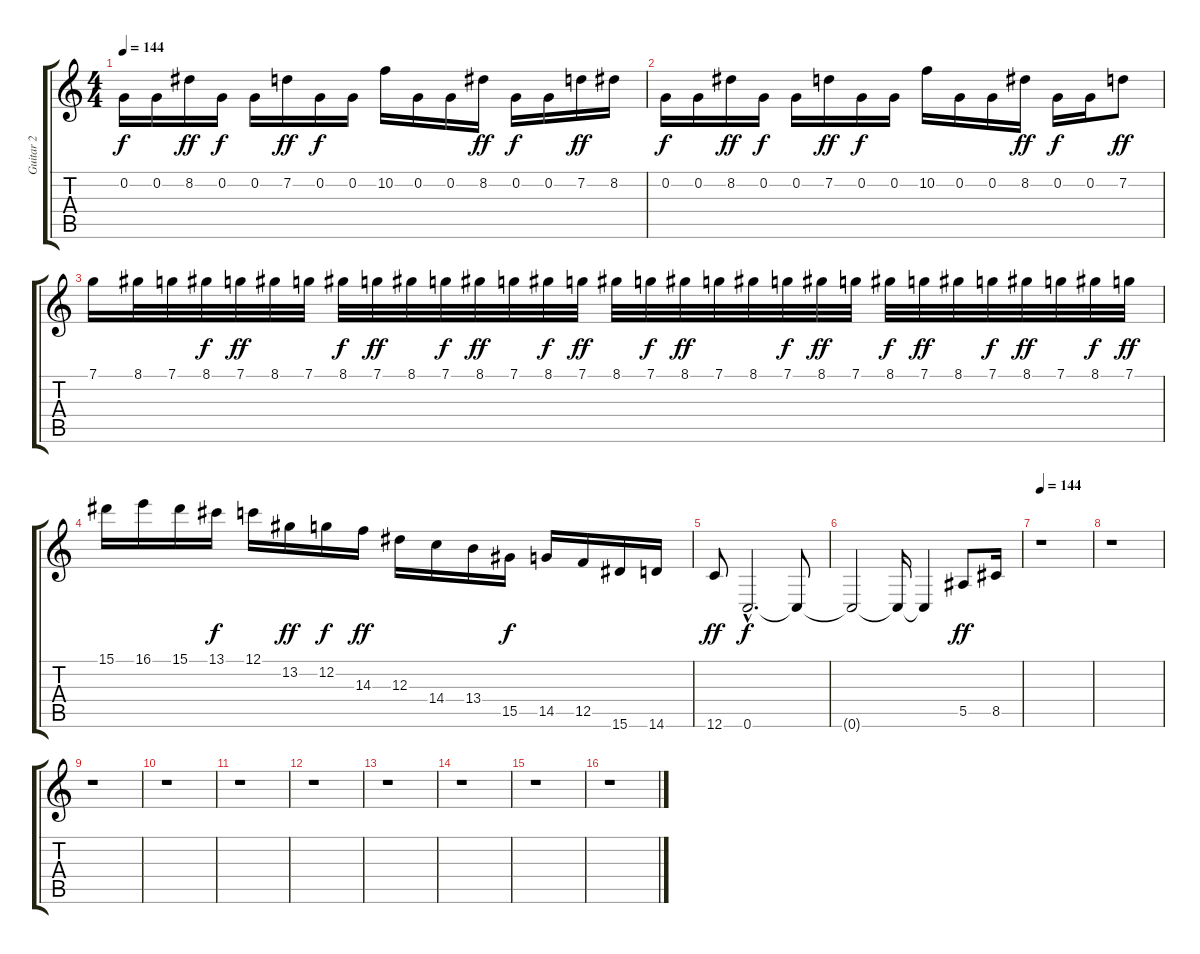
\track ("Guitar 2" "Guitar 2") {instrument overdrivenguitar}
\staff {score tabs}
\tuning (C4 G3 Eb3 Bb2 F2 C2) {hide}
\ts (4 4)
\tempo 144
\clef g2
\ks c
0.2.16{dy f} 0.2.16 8.2.16{dy ff} 0.2.16{dy f} 0.2.16 7.2.16{dy ff} 0.2.16{dy f} 0.2.16 10.2.16 0.2.16 0.2.16 8.2.16{dy ff} 0.2.16{dy f} 0.2.16 7.2.16{dy ff} 8.2.16 |
0.2.16{dy f} 0.2.16 8.2.16{dy ff} 0.2.16{dy f} 0.2.16 7.2.16{dy ff} 0.2.16{dy f} 0.2.16 10.2.16 0.2.16 0.2.16 8.2.16{dy ff} 0.2.16{dy f} 0.2.16 7.2.8{dy ff} |
7.1.16 8.1.32 7.1.32 8.1.32{dy f} 7.1.32{dy ff} 8.1.32 7.1.32 8.1.32{dy f} 7.1.32{dy ff} 8.1.32 7.1.32{dy f} 8.1.32{dy ff} 7.1.32 8.1.32{dy f} 7.1.32{dy ff} 8.1.32 7.1.32{dy f} 8.1.32{dy ff} 7.1.32 8.1.32 7.1.32{dy f} 8.1.32{dy ff} 7.1.32 8.1.32{dy f} 7.1.32{dy ff} 8.1.32 7.1.32{dy f} 8.1.32{dy ff} 7.1.32 8.1.32{dy f} 7.1.32{dy ff} |
15.1.16 16.1.16 15.1.16 13.1.16{dy f} 12.1.16 13.2.16{dy ff} 12.2.16{dy f} 14.3.16{dy ff} 12.3.16 14.4.16 13.4.16 15.5.16{dy f} 14.5.16 12.5.16 15.6.16 14.6.16 |
12.6.8{dy ff} 0.6{hac}.2{d dy f} 0.6{t}.8 |
0.6{t}.2 0.6{t}.16 0.6{t}.4 5.5.8{dy ff} 8.5.16 |
\tempo 144
r.1 |
r.1 |
r.1 |
r.1 |
r.1 |
r.1 |
r.1 |
r.1 |
r.1 |
r.1
